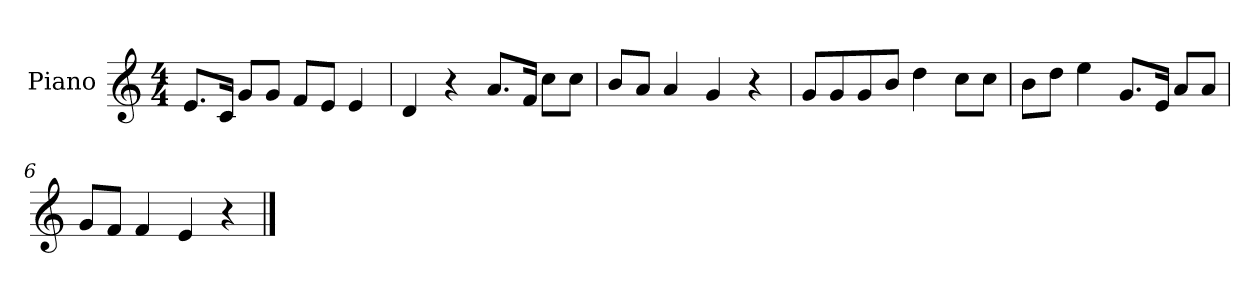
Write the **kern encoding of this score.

**kern
*part1
*staff1
*I"Piano
*I'P-no
*clefG2
*k[]
*M4/4
*MM90
=1
8.e/L
16c/Jk
8g/L
8g/J
8f/L
8e/J
4e/
=2
4d/
4r
8.a/L
16f/Jk
8cc\L
8cc\J
=3
8b/L
8a/J
4a/
4g/
4r
=4
8g/L
8g/
8g/
8b/J
4dd\
8cc\L
8cc\J
=5
8b\L
8dd\J
4ee\
8.g/L
16e/Jk
8a/L
8a/J
=6
8g/L
8f/J
4f/
4e/
4r
==
*-
